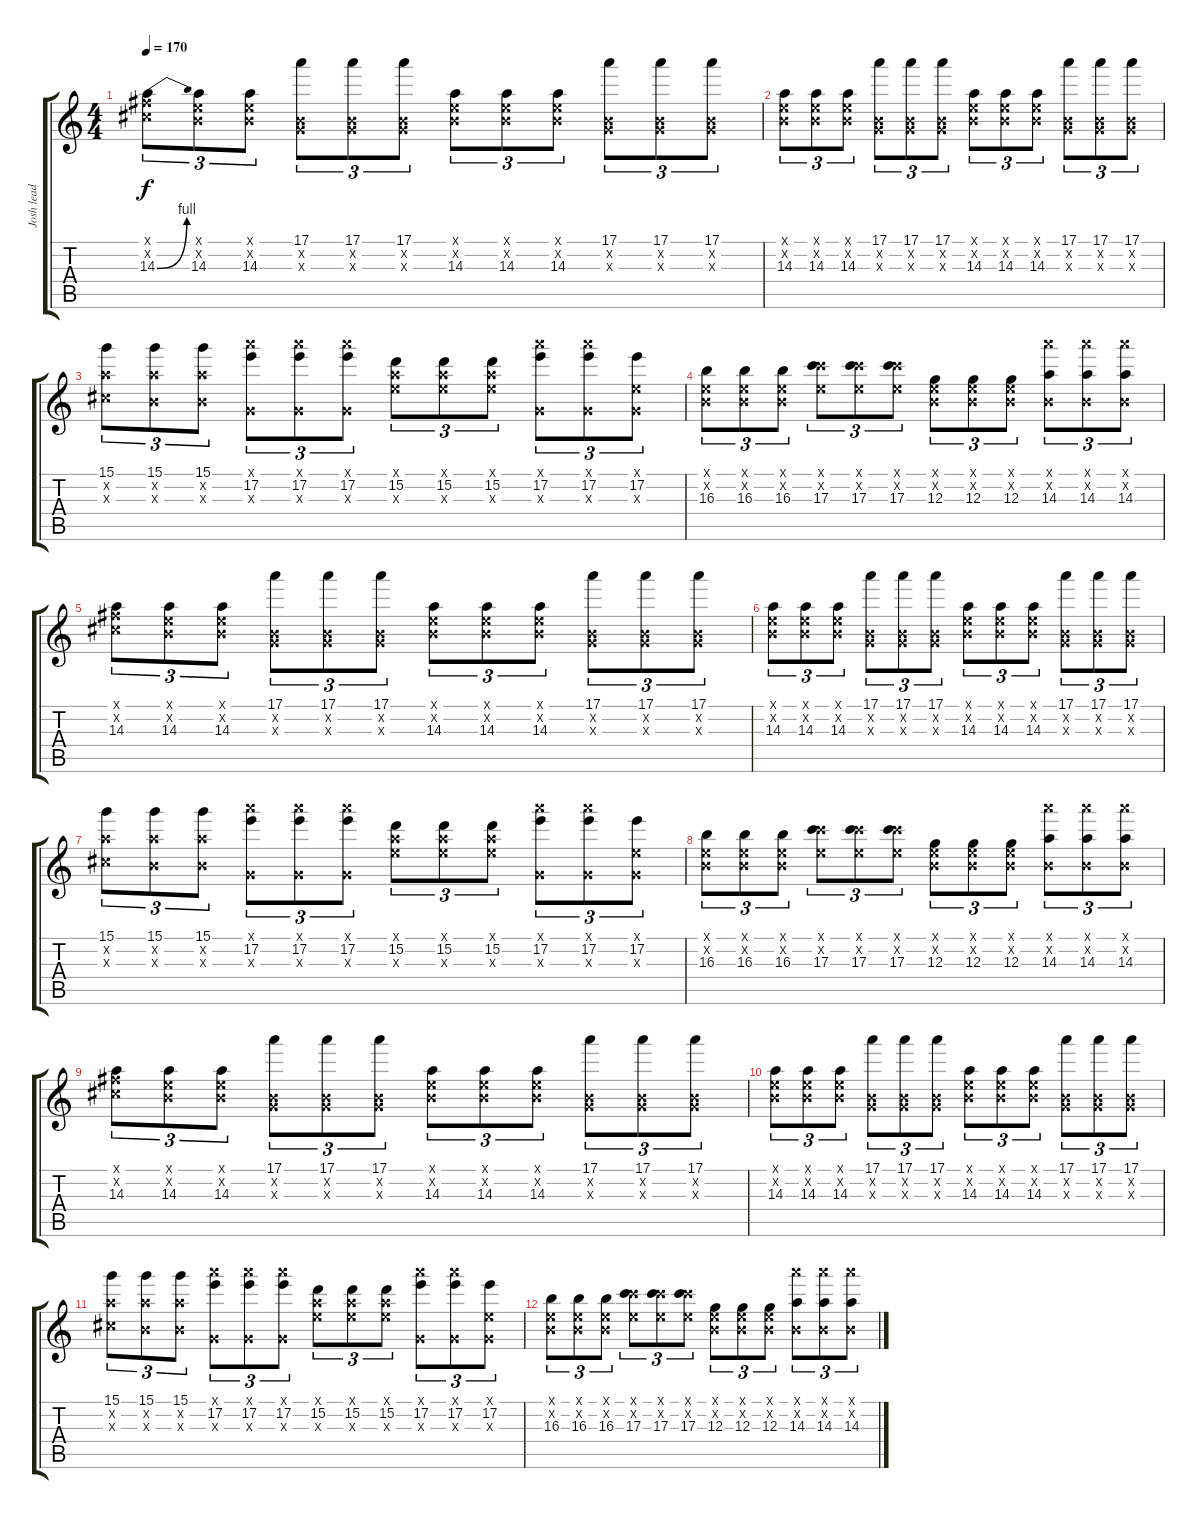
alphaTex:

\track ("Josh lead" "Josh lead") {instrument distortionguitar}
\staff {score tabs}
\tuning (E4 B3 G3 D3 A2 E2) {hide}
\ts (4 4)
\tempo 170
\clef g2
\ks c
(2.1{x} 2.2{x} 14.3{be (bend 0 0 60 4)}).8{tu (3 2) dy f} (0.1{x} 0.2{x} 14.3).8{tu (3 2)} (0.1{x} 0.2{x} 14.3).8{tu (3 2)} (17.1 0.2{x} 0.3{x}).8{tu (3 2)} (17.1 0.2{x} 0.3{x}).8{tu (3 2)} (17.1 0.2{x} 0.3{x}).8{tu (3 2)} (0.1{x} 0.2{x} 14.3).8{tu (3 2)} (0.1{x} 0.2{x} 14.3).8{tu (3 2)} (0.1{x} 0.2{x} 14.3).8{tu (3 2)} (17.1 0.2{x} 0.3{x}).8{tu (3 2)} (17.1 0.2{x} 0.3{x}).8{tu (3 2)} (17.1 0.2{x} 0.3{x}).8{tu (3 2)} |
(0.1{x} 0.2{x} 14.3).8{tu (3 2)} (0.1{x} 0.2{x} 14.3).8{tu (3 2)} (0.1{x} 0.2{x} 14.3).8{tu (3 2)} (17.1 0.2{x} 0.3{x}).8{tu (3 2)} (17.1 0.2{x} 0.3{x}).8{tu (3 2)} (17.1 0.2{x} 0.3{x}).8{tu (3 2)} (0.1{x} 0.2{x} 14.3).8{tu (3 2)} (0.1{x} 0.2{x} 14.3).8{tu (3 2)} (0.1{x} 0.2{x} 14.3).8{tu (3 2)} (17.1 0.2{x} 0.3{x}).8{tu (3 2)} (17.1 0.2{x} 0.3{x}).8{tu (3 2)} (17.1 0.2{x} 0.3{x}).8{tu (3 2)} |
(15.1 2.2{x} 14.3{x}).8{tu (3 2)} (15.1 0.2{x} 14.3{x}).8{tu (3 2)} (15.1 0.2{x} 14.3{x}).8{tu (3 2)} (17.1{x} 17.2 0.3{x}).8{tu (3 2)} (17.1{x} 17.2 0.3{x}).8{tu (3 2)} (17.1{x} 17.2 0.3{x}).8{tu (3 2)} (0.1{x} 15.2 14.3{x}).8{tu (3 2)} (0.1{x} 15.2 14.3{x}).8{tu (3 2)} (0.1{x} 15.2 14.3{x}).8{tu (3 2)} (17.1{x} 17.2 0.3{x}).8{tu (3 2)} (17.1{x} 17.2 0.3{x}).8{tu (3 2)} (0.1{x} 17.2 0.3{x}).8{tu (3 2)} |
(0.1{x} 0.2{x} 16.3).8{tu (3 2)} (0.1{x} 0.2{x} 16.3).8{tu (3 2)} (0.1{x} 0.2{x} 16.3).8{tu (3 2)} (0.1{x} 13.2{x} 17.3).8{tu (3 2)} (0.1{x} 13.2{x} 17.3).8{tu (3 2)} (0.1{x} 13.2{x} 17.3).8{tu (3 2)} (0.1{x} 0.2{x} 12.3).8{tu (3 2)} (0.1{x} 0.2{x} 12.3).8{tu (3 2)} (0.1{x} 0.2{x} 12.3).8{tu (3 2)} (17.1{x} 0.2{x} 14.3).8{tu (3 2)} (17.1{x} 0.2{x} 14.3).8{tu (3 2)} (17.1{x} 0.2{x} 14.3).8{tu (3 2)} |
(2.1{x} 2.2{x} 14.3).8{tu (3 2)} (0.1{x} 0.2{x} 14.3).8{tu (3 2)} (0.1{x} 0.2{x} 14.3).8{tu (3 2)} (17.1 0.2{x} 0.3{x}).8{tu (3 2)} (17.1 0.2{x} 0.3{x}).8{tu (3 2)} (17.1 0.2{x} 0.3{x}).8{tu (3 2)} (0.1{x} 0.2{x} 14.3).8{tu (3 2)} (0.1{x} 0.2{x} 14.3).8{tu (3 2)} (0.1{x} 0.2{x} 14.3).8{tu (3 2)} (17.1 0.2{x} 0.3{x}).8{tu (3 2)} (17.1 0.2{x} 0.3{x}).8{tu (3 2)} (17.1 0.2{x} 0.3{x}).8{tu (3 2)} |
(0.1{x} 0.2{x} 14.3).8{tu (3 2)} (0.1{x} 0.2{x} 14.3).8{tu (3 2)} (0.1{x} 0.2{x} 14.3).8{tu (3 2)} (17.1 0.2{x} 0.3{x}).8{tu (3 2)} (17.1 0.2{x} 0.3{x}).8{tu (3 2)} (17.1 0.2{x} 0.3{x}).8{tu (3 2)} (0.1{x} 0.2{x} 14.3).8{tu (3 2)} (0.1{x} 0.2{x} 14.3).8{tu (3 2)} (0.1{x} 0.2{x} 14.3).8{tu (3 2)} (17.1 0.2{x} 0.3{x}).8{tu (3 2)} (17.1 0.2{x} 0.3{x}).8{tu (3 2)} (17.1 0.2{x} 0.3{x}).8{tu (3 2)} |
(15.1 2.2{x} 14.3{x}).8{tu (3 2)} (15.1 0.2{x} 14.3{x}).8{tu (3 2)} (15.1 0.2{x} 14.3{x}).8{tu (3 2)} (17.1{x} 17.2 0.3{x}).8{tu (3 2)} (17.1{x} 17.2 0.3{x}).8{tu (3 2)} (17.1{x} 17.2 0.3{x}).8{tu (3 2)} (0.1{x} 15.2 14.3{x}).8{tu (3 2)} (0.1{x} 15.2 14.3{x}).8{tu (3 2)} (0.1{x} 15.2 14.3{x}).8{tu (3 2)} (17.1{x} 17.2 0.3{x}).8{tu (3 2)} (17.1{x} 17.2 0.3{x}).8{tu (3 2)} (0.1{x} 17.2 0.3{x}).8{tu (3 2)} |
(0.1{x} 0.2{x} 16.3).8{tu (3 2)} (0.1{x} 0.2{x} 16.3).8{tu (3 2)} (0.1{x} 0.2{x} 16.3).8{tu (3 2)} (0.1{x} 13.2{x} 17.3).8{tu (3 2)} (0.1{x} 13.2{x} 17.3).8{tu (3 2)} (0.1{x} 13.2{x} 17.3).8{tu (3 2)} (0.1{x} 0.2{x} 12.3).8{tu (3 2)} (0.1{x} 0.2{x} 12.3).8{tu (3 2)} (0.1{x} 0.2{x} 12.3).8{tu (3 2)} (17.1{x} 0.2{x} 14.3).8{tu (3 2)} (17.1{x} 0.2{x} 14.3).8{tu (3 2)} (17.1{x} 0.2{x} 14.3).8{tu (3 2)} |
(2.1{x} 2.2{x} 14.3).8{tu (3 2)} (0.1{x} 0.2{x} 14.3).8{tu (3 2)} (0.1{x} 0.2{x} 14.3).8{tu (3 2)} (17.1 0.2{x} 0.3{x}).8{tu (3 2)} (17.1 0.2{x} 0.3{x}).8{tu (3 2)} (17.1 0.2{x} 0.3{x}).8{tu (3 2)} (0.1{x} 0.2{x} 14.3).8{tu (3 2)} (0.1{x} 0.2{x} 14.3).8{tu (3 2)} (0.1{x} 0.2{x} 14.3).8{tu (3 2)} (17.1 0.2{x} 0.3{x}).8{tu (3 2)} (17.1 0.2{x} 0.3{x}).8{tu (3 2)} (17.1 0.2{x} 0.3{x}).8{tu (3 2)} |
(0.1{x} 0.2{x} 14.3).8{tu (3 2)} (0.1{x} 0.2{x} 14.3).8{tu (3 2)} (0.1{x} 0.2{x} 14.3).8{tu (3 2)} (17.1 0.2{x} 0.3{x}).8{tu (3 2)} (17.1 0.2{x} 0.3{x}).8{tu (3 2)} (17.1 0.2{x} 0.3{x}).8{tu (3 2)} (0.1{x} 0.2{x} 14.3).8{tu (3 2)} (0.1{x} 0.2{x} 14.3).8{tu (3 2)} (0.1{x} 0.2{x} 14.3).8{tu (3 2)} (17.1 0.2{x} 0.3{x}).8{tu (3 2)} (17.1 0.2{x} 0.3{x}).8{tu (3 2)} (17.1 0.2{x} 0.3{x}).8{tu (3 2)} |
(15.1 2.2{x} 14.3{x}).8{tu (3 2)} (15.1 0.2{x} 14.3{x}).8{tu (3 2)} (15.1 0.2{x} 14.3{x}).8{tu (3 2)} (17.1{x} 17.2 0.3{x}).8{tu (3 2)} (17.1{x} 17.2 0.3{x}).8{tu (3 2)} (17.1{x} 17.2 0.3{x}).8{tu (3 2)} (0.1{x} 15.2 14.3{x}).8{tu (3 2)} (0.1{x} 15.2 14.3{x}).8{tu (3 2)} (0.1{x} 15.2 14.3{x}).8{tu (3 2)} (17.1{x} 17.2 0.3{x}).8{tu (3 2)} (17.1{x} 17.2 0.3{x}).8{tu (3 2)} (0.1{x} 17.2 0.3{x}).8{tu (3 2)} |
(0.1{x} 0.2{x} 16.3).8{tu (3 2)} (0.1{x} 0.2{x} 16.3).8{tu (3 2)} (0.1{x} 0.2{x} 16.3).8{tu (3 2)} (0.1{x} 13.2{x} 17.3).8{tu (3 2)} (0.1{x} 13.2{x} 17.3).8{tu (3 2)} (0.1{x} 13.2{x} 17.3).8{tu (3 2)} (0.1{x} 0.2{x} 12.3).8{tu (3 2)} (0.1{x} 0.2{x} 12.3).8{tu (3 2)} (0.1{x} 0.2{x} 12.3).8{tu (3 2)} (17.1{x} 0.2{x} 14.3).8{tu (3 2)} (17.1{x} 0.2{x} 14.3).8{tu (3 2)} (17.1{x} 0.2{x} 14.3).8{tu (3 2)}
